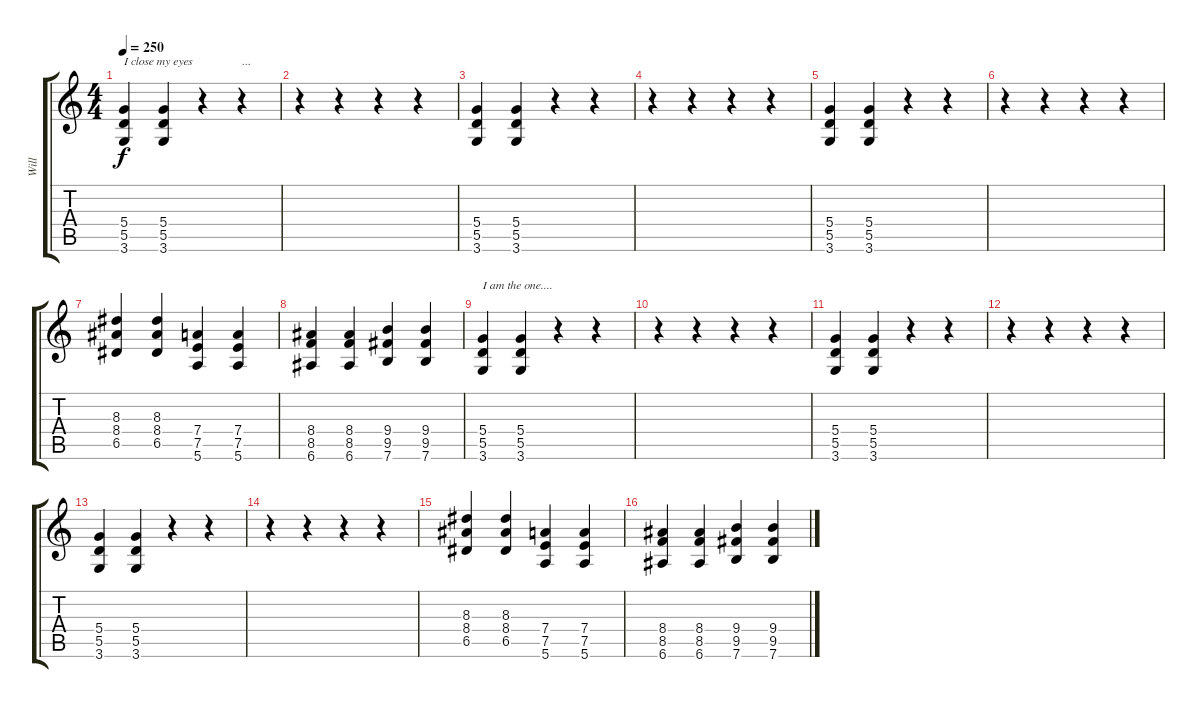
\track ("Will" "Will") {instrument overdrivenguitar}
\staff {score tabs}
\tuning (E4 B3 G3 D3 A2 E2) {hide}
\ts (4 4)
\tempo 250
\clef g2
\ks c
(5.4 5.5 3.6).4{txt "I close my eyes" dy f instrument overdrivenguitar} (5.4 5.5 3.6).4 r.4 r.4{txt "..."} |
r.4 r.4 r.4 r.4 |
(5.4 5.5 3.6).4 (5.4 5.5 3.6).4 r.4 r.4 |
r.4 r.4 r.4 r.4 |
(5.4 5.5 3.6).4 (5.4 5.5 3.6).4 r.4 r.4 |
r.4 r.4 r.4 r.4 |
(8.3 8.4 6.5).4 (8.3 8.4 6.5).4 (7.4 7.5 5.6).4 (7.4 7.5 5.6).4 |
(8.4 8.5 6.6).4 (8.4 8.5 6.6).4 (9.4 9.5 7.6).4 (9.4 9.5 7.6).4 |
(5.4 5.5 3.6).4{txt "I am the one...."} (5.4 5.5 3.6).4 r.4 r.4 |
r.4 r.4 r.4 r.4 |
(5.4 5.5 3.6).4 (5.4 5.5 3.6).4 r.4 r.4 |
r.4 r.4 r.4 r.4 |
(5.4 5.5 3.6).4 (5.4 5.5 3.6).4 r.4 r.4 |
r.4 r.4 r.4 r.4 |
(8.3 8.4 6.5).4 (8.3 8.4 6.5).4 (7.4 7.5 5.6).4 (7.4 7.5 5.6).4 |
(8.4 8.5 6.6).4 (8.4 8.5 6.6).4 (9.4 9.5 7.6).4 (9.4 9.5 7.6).4
